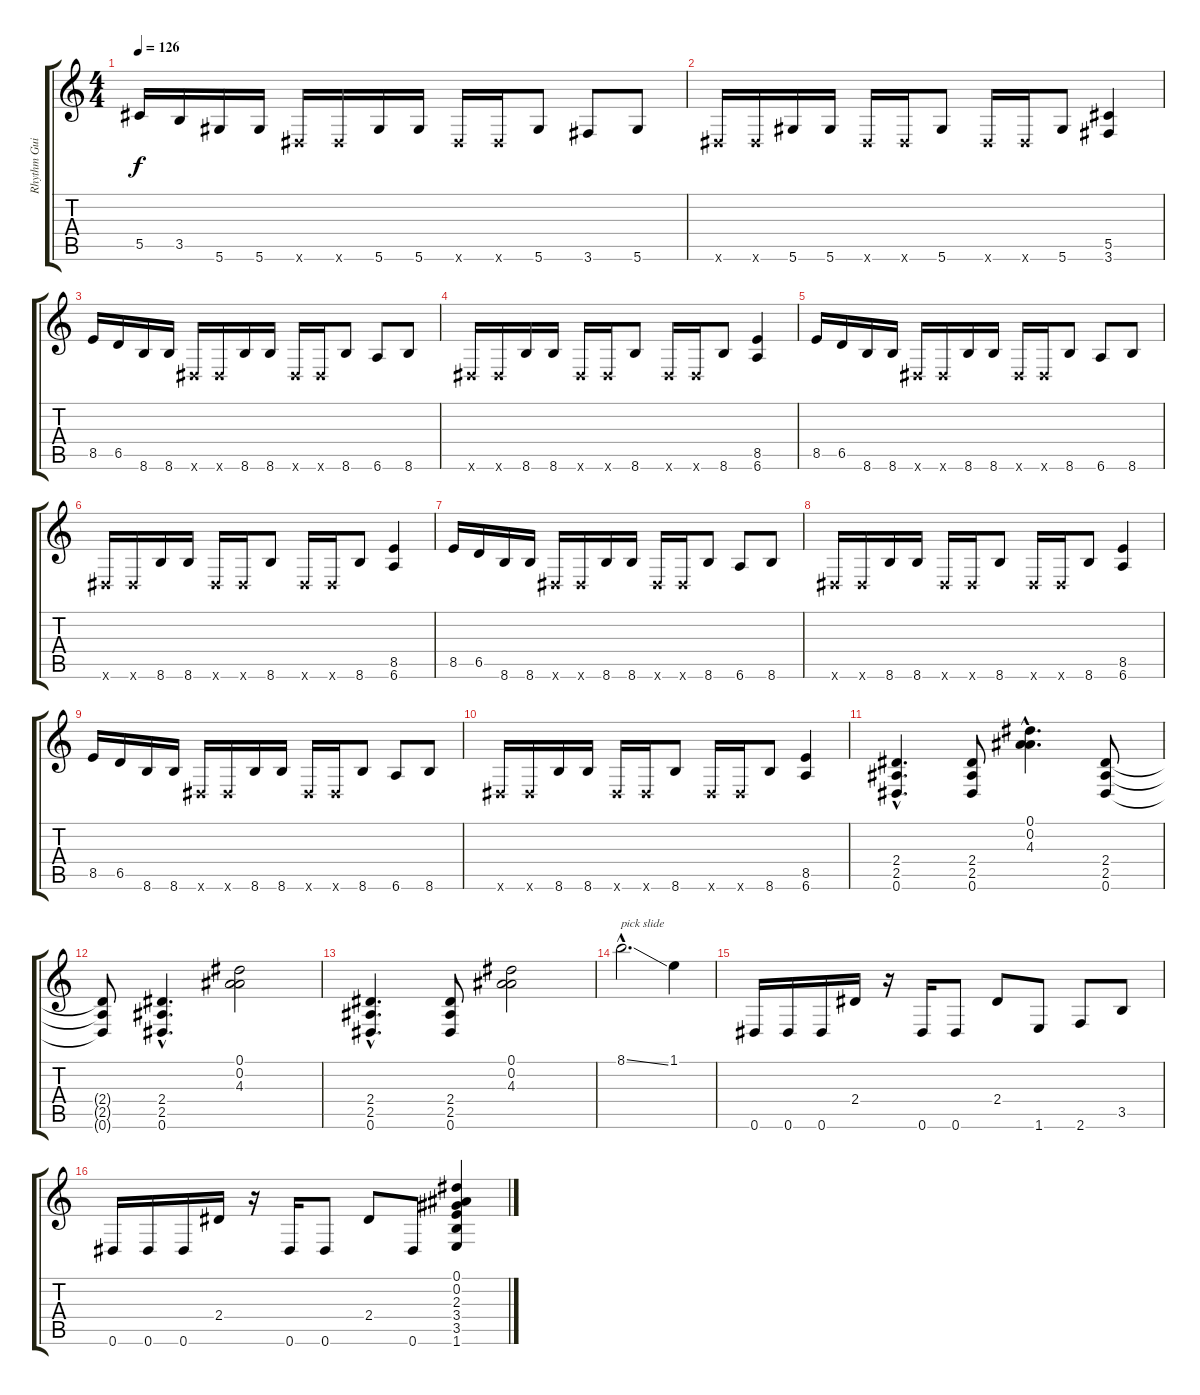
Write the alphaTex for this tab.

\track ("Rhythm Guitar" "Rhythm Gui") {instrument distortionguitar}
\staff {score tabs}
\tuning (Eb4 Bb3 Gb3 Db3 Ab2 Eb2) {hide}
\ts (4 4)
\tempo 126
\clef g2
\ks c
5.5.16{dy f} 3.5.16 5.6.16 5.6.16 0.6{x}.16 0.6{x}.16 5.6.16 5.6.16 0.6{x}.16 0.6{x}.16 5.6.8 3.6.8 5.6.8 |
0.6{x}.16 0.6{x}.16 5.6.16 5.6.16 0.6{x}.16 0.6{x}.16 5.6.8 0.6{x}.16 0.6{x}.16 5.6.8 (5.5 3.6).4 |
8.5.16 6.5.16 8.6.16 8.6.16 0.6{x}.16 0.6{x}.16 8.6.16 8.6.16 0.6{x}.16 0.6{x}.16 8.6.8 6.6.8 8.6.8 |
0.6{x}.16 0.6{x}.16 8.6.16 8.6.16 0.6{x}.16 0.6{x}.16 8.6.8 0.6{x}.16 0.6{x}.16 8.6.8 (8.5 6.6).4 |
8.5.16 6.5.16 8.6.16 8.6.16 0.6{x}.16 0.6{x}.16 8.6.16 8.6.16 0.6{x}.16 0.6{x}.16 8.6.8 6.6.8 8.6.8 |
0.6{x}.16 0.6{x}.16 8.6.16 8.6.16 0.6{x}.16 0.6{x}.16 8.6.8 0.6{x}.16 0.6{x}.16 8.6.8 (8.5 6.6).4 |
8.5.16 6.5.16 8.6.16 8.6.16 0.6{x}.16 0.6{x}.16 8.6.16 8.6.16 0.6{x}.16 0.6{x}.16 8.6.8 6.6.8 8.6.8 |
0.6{x}.16 0.6{x}.16 8.6.16 8.6.16 0.6{x}.16 0.6{x}.16 8.6.8 0.6{x}.16 0.6{x}.16 8.6.8 (8.5 6.6).4 |
8.5.16 6.5.16 8.6.16 8.6.16 0.6{x}.16 0.6{x}.16 8.6.16 8.6.16 0.6{x}.16 0.6{x}.16 8.6.8 6.6.8 8.6.8 |
0.6{x}.16 0.6{x}.16 8.6.16 8.6.16 0.6{x}.16 0.6{x}.16 8.6.8 0.6{x}.16 0.6{x}.16 8.6.8 (8.5 6.6).4 |
(2.4{hac} 2.5{hac} 0.6{hac}).4{d} (2.4 2.5 0.6).8 (0.1{hac} 0.2{hac} 4.3{hac}).4{d} (2.4 2.5 0.6).8 |
(2.4{t} 2.5{t} 0.6{t}).8 (2.4{hac} 2.5{hac} 0.6{hac}).4{d} (0.1 0.2 4.3).2 |
(2.4{hac} 2.5{hac} 0.6{hac}).4{d} (2.4 2.5 0.6).8 (0.1 0.2 4.3).2 |
8.1{ss hac}.2{d txt "pick slide"} 1.1.4 |
0.6.16 0.6.16 0.6.16 2.4.16 r.16 0.6.16 0.6.8 2.4.8 1.6.8 2.6.8 3.5.8 |
0.6.16 0.6.16 0.6.16 2.4.16 r.16 0.6.16 0.6.8 2.4.8 0.6.8 (0.1 0.2 2.3 3.4 3.5 1.6).4
